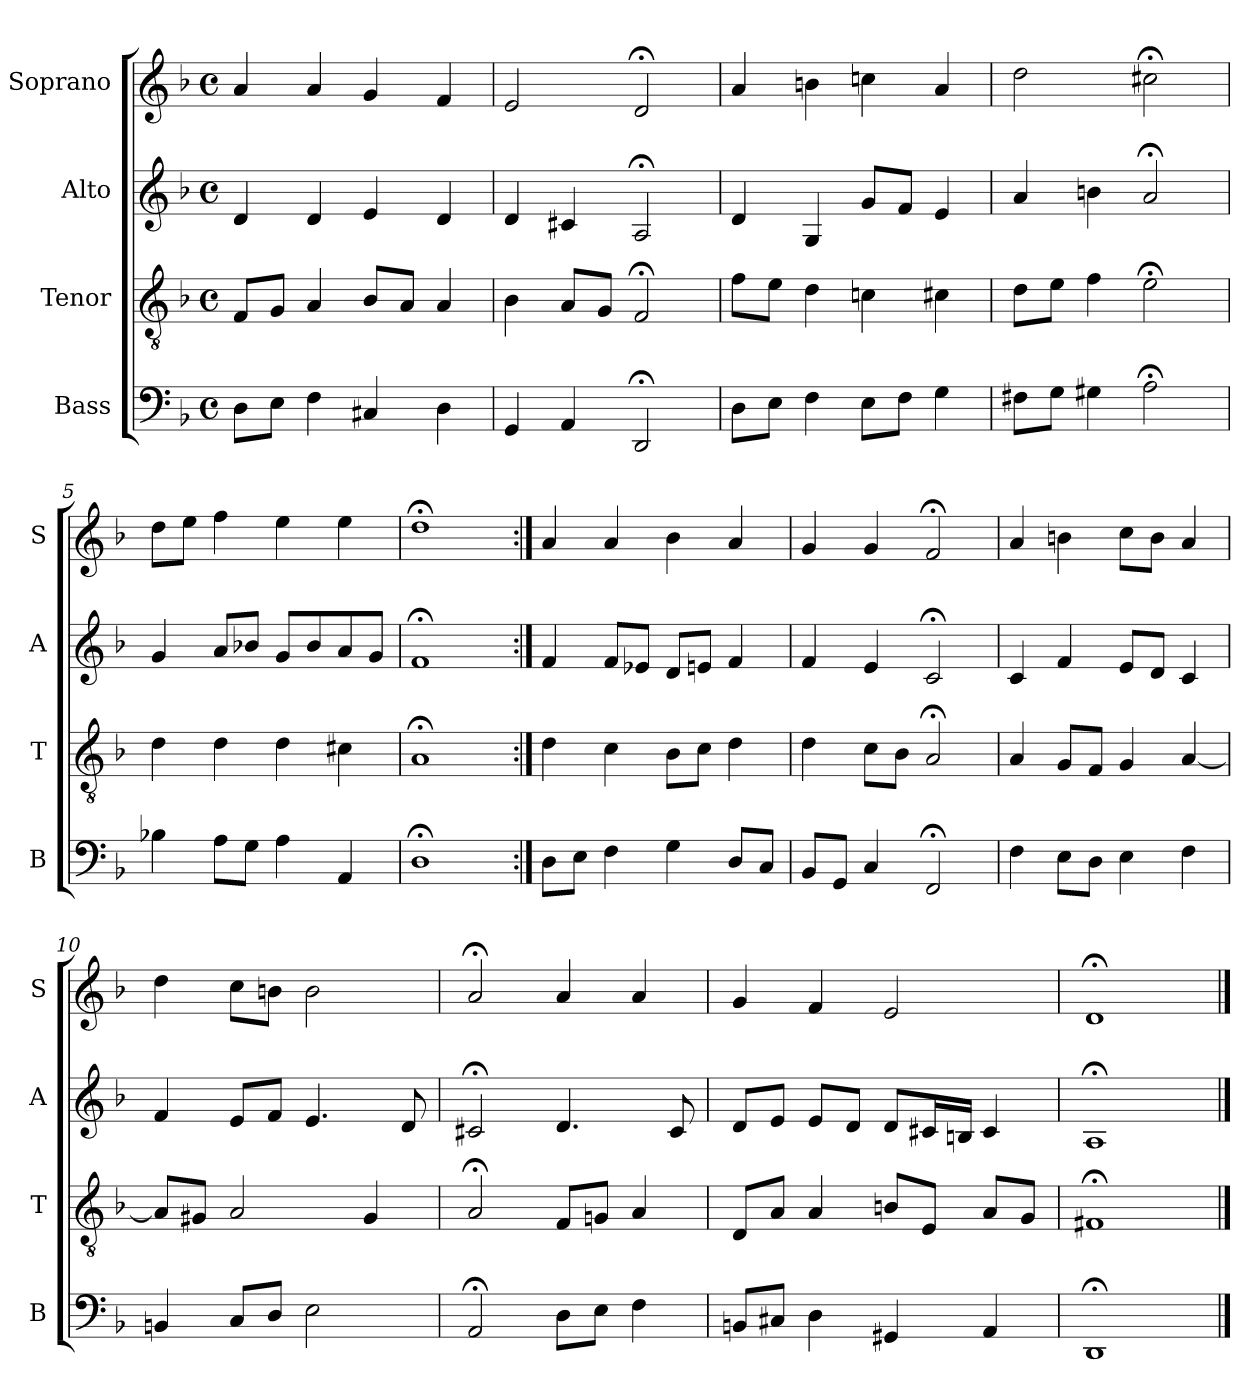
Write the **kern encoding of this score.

**kern	**kern	**kern	**kern
*part4	*part3	*part2	*part1
*staff4	*staff3	*staff2	*staff1
*I"Bass	*I"Tenor	*I"Alto	*I"Soprano
*I'B	*I'T	*I'A	*I'S
*clefF4	*clefGv2	*clefG2	*clefG2
*k[b-]	*k[b-]	*k[b-]	*k[b-]
*d:	*d:	*d:	*d:
*M4/4	*M4/4	*M4/4	*M4/4
*met(c)	*met(c)	*met(c)	*met(c)
*MM100	*MM100	*MM100	*MM100
=1	=1	=1	=1
8DL	8FL	4d	4a
8EJ	8GJ	.	.
4F	4A	4d	4a
4C#X	8B-L	4e	4g
.	8AJ	.	.
4D	4A	4d	4f
=2	=2	=2	=2
4GG	4B-	4d	2e
4AA	8AL	4c#X	.
.	8GJ	.	.
2DD;<	2F;<	2A;<	2d;<
=3	=3	=3	=3
8DL	8fL	4d	4a
8EJ	8eJ	.	.
4F	4d	4G	4bn
8EL	4cn	8gL	4ccn
8FJ	.	8fJ	.
4G	4c#X	4e	4a
=4	=4	=4	=4
8F#XL	8dL	4a	2dd
8GJ	8eJ	.	.
4G#X	4f	4bn	.
2A;<	2e;<	2a;<	2cc#X;<
=5	=5	=5	=5
4B-X	4d	4g	8ddL
.	.	.	8eeJ
8AL	4d	8aL	4ff
8GJ	.	8b-XJ	.
4A	4d	8gL	4ee
.	.	8b-	.
4AA	4c#X	8a	4ee
.	.	8gJ	.
=6	=6	=6	=6
1D;<	1A;<	1f;<	1dd;<
=7:|!	=7:|!	=7:|!	=7:|!
8DL	4d	4f	4a
8EJ	.	.	.
4F	4c	8fL	4a
.	.	8e-XJ	.
4G	8B-L	8dL	4b-
.	8cJ	8enJ	.
8DL	4d	4f	4a
8CJ	.	.	.
=8	=8	=8	=8
8BB-L	4d	4f	4g
8GGJ	.	.	.
4C	8cL	4e	4g
.	8B-J	.	.
2FF;<	2A;<	2c;<	2f;<
=9	=9	=9	=9
4F	4A	4c	4a
8EL	8GL	4f	4bn
8DJ	8FJ	.	.
4E	4G	8eL	8ccL
.	.	8dJ	8bJ
4F	[4A	4c	4a
=10	=10	=10	=10
4BBn	8AL]	4f	4dd
.	8G#XJ	.	.
8CL	2A	8eL	8ccL
8DJ	.	8fJ	8bnJ
2E	.	4.e	2b
.	4G#	.	.
.	.	8d	.
=11	=11	=11	=11
2AA;<	2A;<	2c#X;<	2a;<
8DL	8FL	4.d	4a
8EJ	8GnJ	.	.
4F	4A	.	4a
.	.	8c#	.
=12	=12	=12	=12
8BBnL	8DL	8dL	4g
8C#XJ	8AJ	8eJ	.
4D	4A	8eL	4f
.	.	8dJ	.
4GG#X	8BnL	8dL	2e
.	8EJ	16c#XL	.
.	.	16BnJJ	.
4AA	8AL	4c#	.
.	8GJ	.	.
=13	=13	=13	=13
1DD;<	1F#X;<	1A;<	1d;<
==	==	==	==
*-	*-	*-	*-
